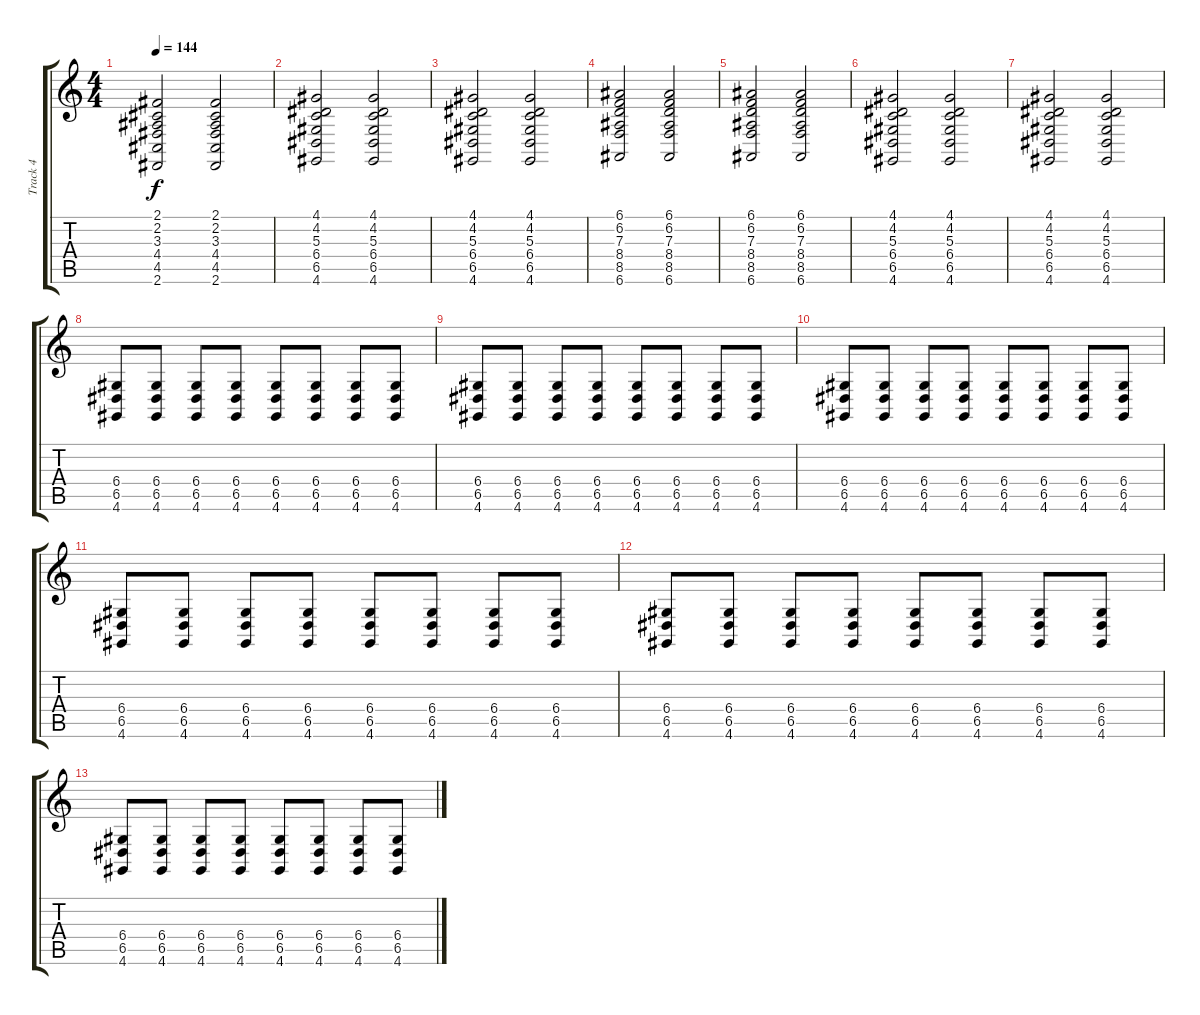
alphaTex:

\track ("Track 4" "Track 4") {instrument churchorgan}
\staff {score tabs}
\tuning (E4 B3 G3 D3 A2 E2) {hide}
\ts (4 4)
\tempo 144
\clef g2
\ks c
(2.1 2.2 3.3 4.4 4.5 2.6).2{dy f} (2.1 2.2 3.3 4.4 4.5 2.6).2 |
(4.1 4.2 5.3 6.4 6.5 4.6).2 (4.1 4.2 5.3 6.4 6.5 4.6).2 |
(4.1 4.2 5.3 6.4 6.5 4.6).2 (4.1 4.2 5.3 6.4 6.5 4.6).2 |
(6.1 6.2 7.3 8.4 8.5 6.6).2 (6.1 6.2 7.3 8.4 8.5 6.6).2 |
(6.1 6.2 7.3 8.4 8.5 6.6).2 (6.1 6.2 7.3 8.4 8.5 6.6).2 |
(4.1 4.2 5.3 6.4 6.5 4.6).2 (4.1 4.2 5.3 6.4 6.5 4.6).2 |
(4.1 4.2 5.3 6.4 6.5 4.6).2 (4.1 4.2 5.3 6.4 6.5 4.6).2 |
(6.4 6.5 4.6).8{volume 0} (6.4 6.5 4.6).8 (6.4 6.5 4.6).8 (6.4 6.5 4.6).8 (6.4 6.5 4.6).8 (6.4 6.5 4.6).8 (6.4 6.5 4.6).8 (6.4 6.5 4.6).8 |
(6.4 6.5 4.6).8 (6.4 6.5 4.6).8 (6.4 6.5 4.6).8 (6.4 6.5 4.6).8 (6.4 6.5 4.6).8 (6.4 6.5 4.6).8 (6.4 6.5 4.6).8 (6.4 6.5 4.6).8 |
(6.4 6.5 4.6).8 (6.4 6.5 4.6).8 (6.4 6.5 4.6).8 (6.4 6.5 4.6).8 (6.4 6.5 4.6).8 (6.4 6.5 4.6).8 (6.4 6.5 4.6).8 (6.4 6.5 4.6).8 |
(6.4 6.5 4.6).8 (6.4 6.5 4.6).8 (6.4 6.5 4.6).8 (6.4 6.5 4.6).8 (6.4 6.5 4.6).8 (6.4 6.5 4.6).8 (6.4 6.5 4.6).8 (6.4 6.5 4.6).8 |
(6.4 6.5 4.6).8 (6.4 6.5 4.6).8 (6.4 6.5 4.6).8 (6.4 6.5 4.6).8 (6.4 6.5 4.6).8 (6.4 6.5 4.6).8 (6.4 6.5 4.6).8 (6.4 6.5 4.6).8 |
(6.4 6.5 4.6).8 (6.4 6.5 4.6).8 (6.4 6.5 4.6).8 (6.4 6.5 4.6).8 (6.4 6.5 4.6).8 (6.4 6.5 4.6).8 (6.4 6.5 4.6).8 (6.4 6.5 4.6).8
